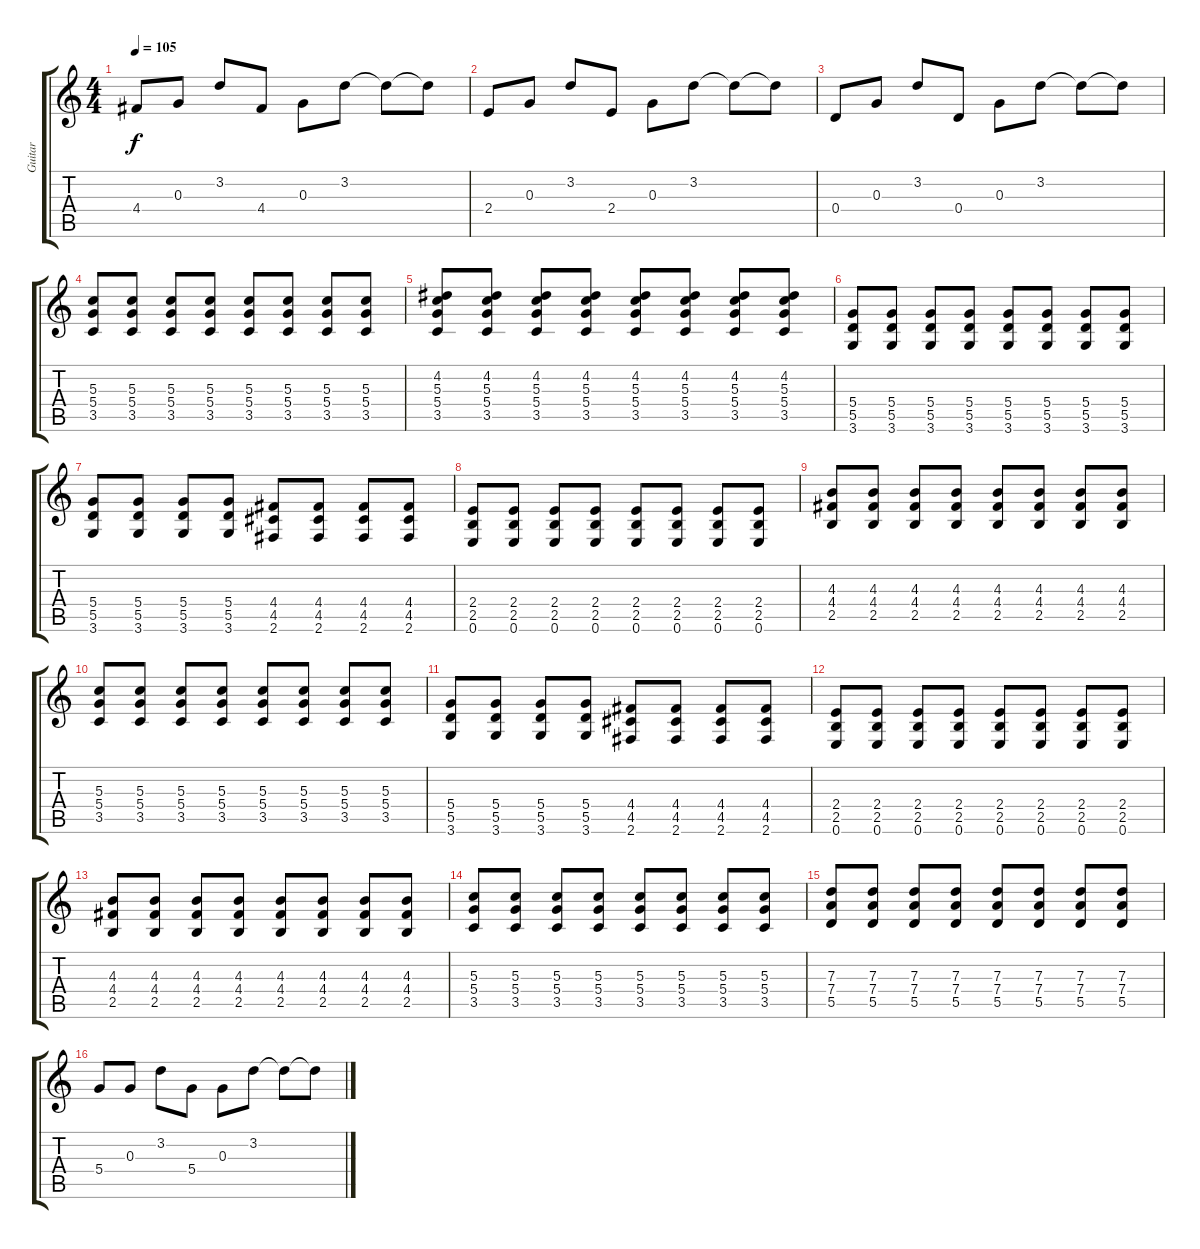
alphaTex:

\track ("Guitar" "Guitar") {instrument distortionguitar}
\staff {score tabs}
\tuning (E4 B3 G3 D3 A2 E2) {hide}
\ts (4 4)
\tempo 105
\clef g2
\ks c
4.4.8{dy f} 0.3.8 3.2.8 4.4.8 0.3.8 3.2.8 3.2{t}.8 3.2{t}.8 |
2.4.8 0.3.8 3.2.8 2.4.8 0.3.8 3.2.8 3.2{t}.8 3.2{t}.8 |
0.4.8 0.3.8 3.2.8 0.4.8 0.3.8 3.2.8 3.2{t}.8 3.2{t}.8 |
(5.3 5.4 3.5).8 (5.3 5.4 3.5).8 (5.3 5.4 3.5).8 (5.3 5.4 3.5).8 (5.3 5.4 3.5).8 (5.3 5.4 3.5).8 (5.3 5.4 3.5).8 (5.3 5.4 3.5).8 |
(4.2 5.3 5.4 3.5).8 (4.2 5.3 5.4 3.5).8 (4.2 5.3 5.4 3.5).8 (4.2 5.3 5.4 3.5).8 (4.2 5.3 5.4 3.5).8 (4.2 5.3 5.4 3.5).8 (4.2 5.3 5.4 3.5).8 (4.2 5.3 5.4 3.5).8 |
(5.4 5.5 3.6).8 (5.4 5.5 3.6).8 (5.4 5.5 3.6).8 (5.4 5.5 3.6).8 (5.4 5.5 3.6).8 (5.4 5.5 3.6).8 (5.4 5.5 3.6).8 (5.4 5.5 3.6).8 |
(5.4 5.5 3.6).8 (5.4 5.5 3.6).8 (5.4 5.5 3.6).8 (5.4 5.5 3.6).8 (4.4 4.5 2.6).8 (4.4 4.5 2.6).8 (4.4 4.5 2.6).8 (4.4 4.5 2.6).8 |
(2.4 2.5 0.6).8 (2.4 2.5 0.6).8 (2.4 2.5 0.6).8 (2.4 2.5 0.6).8 (2.4 2.5 0.6).8 (2.4 2.5 0.6).8 (2.4 2.5 0.6).8 (2.4 2.5 0.6).8 |
(4.3 4.4 2.5).8 (4.3 4.4 2.5).8 (4.3 4.4 2.5).8 (4.3 4.4 2.5).8 (4.3 4.4 2.5).8 (4.3 4.4 2.5).8 (4.3 4.4 2.5).8 (4.3 4.4 2.5).8 |
(5.3 5.4 3.5).8 (5.3 5.4 3.5).8 (5.3 5.4 3.5).8 (5.3 5.4 3.5).8 (5.3 5.4 3.5).8 (5.3 5.4 3.5).8 (5.3 5.4 3.5).8 (5.3 5.4 3.5).8 |
(5.4 5.5 3.6).8 (5.4 5.5 3.6).8 (5.4 5.5 3.6).8 (5.4 5.5 3.6).8 (4.4 4.5 2.6).8 (4.4 4.5 2.6).8 (4.4 4.5 2.6).8 (4.4 4.5 2.6).8 |
(2.4 2.5 0.6).8 (2.4 2.5 0.6).8 (2.4 2.5 0.6).8 (2.4 2.5 0.6).8 (2.4 2.5 0.6).8 (2.4 2.5 0.6).8 (2.4 2.5 0.6).8 (2.4 2.5 0.6).8 |
(4.3 4.4 2.5).8 (4.3 4.4 2.5).8 (4.3 4.4 2.5).8 (4.3 4.4 2.5).8 (4.3 4.4 2.5).8 (4.3 4.4 2.5).8 (4.3 4.4 2.5).8 (4.3 4.4 2.5).8 |
(5.3 5.4 3.5).8 (5.3 5.4 3.5).8 (5.3 5.4 3.5).8 (5.3 5.4 3.5).8 (5.3 5.4 3.5).8 (5.3 5.4 3.5).8 (5.3 5.4 3.5).8 (5.3 5.4 3.5).8 |
(7.3 7.4 5.5).8 (7.3 7.4 5.5).8 (7.3 7.4 5.5).8 (7.3 7.4 5.5).8 (7.3 7.4 5.5).8 (7.3 7.4 5.5).8 (7.3 7.4 5.5).8 (7.3 7.4 5.5).8 |
5.4.8 0.3.8 3.2.8 5.4.8 0.3.8 3.2.8 3.2{t}.8 3.2{t}.8
